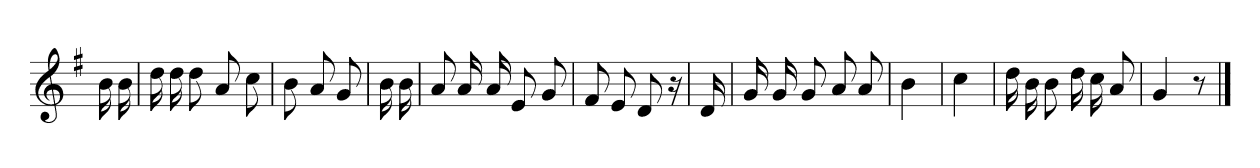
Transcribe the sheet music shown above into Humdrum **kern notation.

**kern
*part1
*staff1
*clefG2
*k[f#]
*G:
=
16b
16b
=1
16dd
16dd
8dd
8a
8cc
=2
8b
8a
8g
=3
16b
16b
=4
8a
16a
16a
8e
8g
=5
8f#
8e
8d
16r
=6
16d
=7
16g
16g
8g
8a
8a
=8
4b
=9
4cc
=10
16dd
16b
8b
16dd
16cc
8a
=11
4g
8r
==
*-
